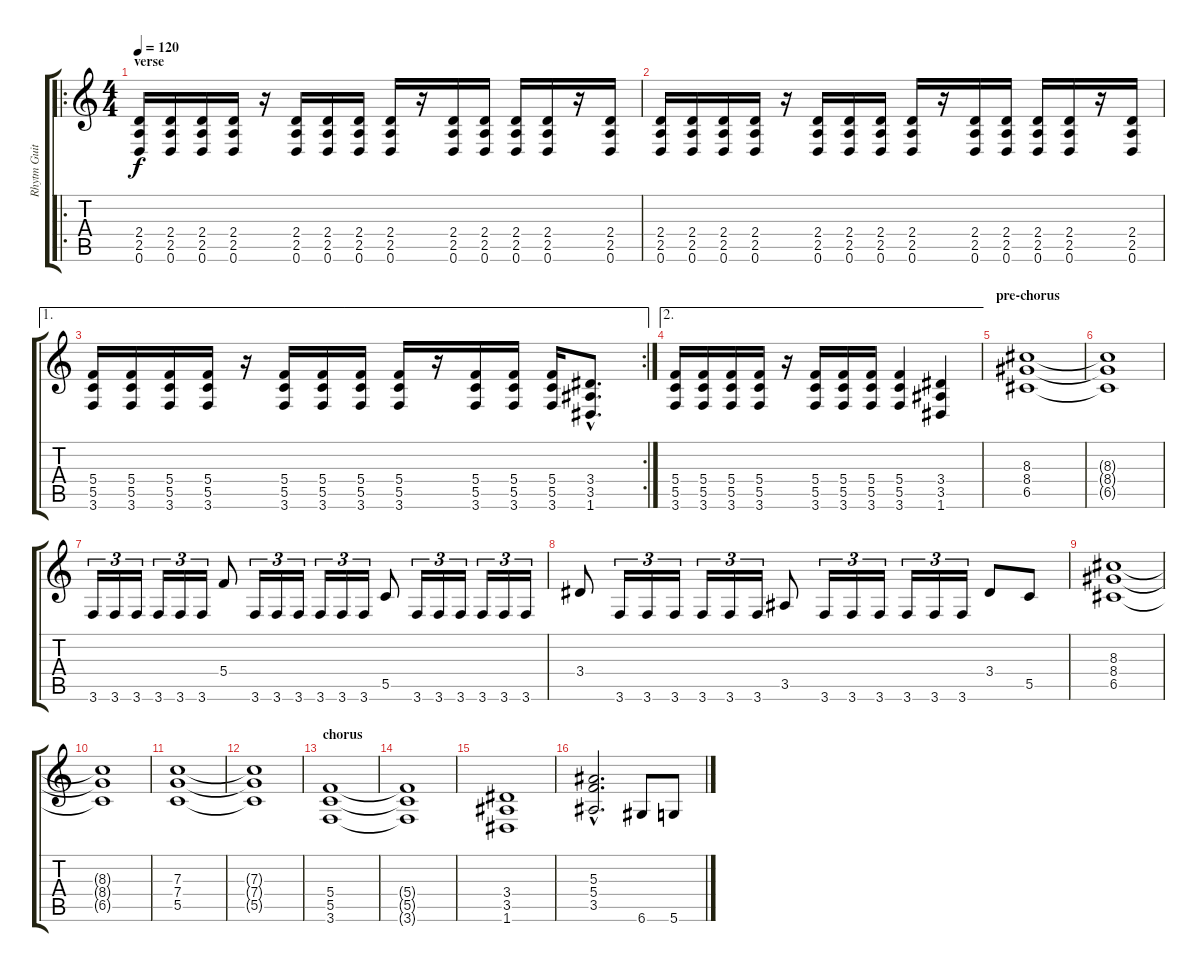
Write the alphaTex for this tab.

\track ("Rhytm Guitar" "Rhytm Guit") {instrument distortionguitar}
\staff {score tabs}
\tuning (D4 A3 F3 C3 G2 D2) {hide}
\ro
\ts (4 4)
\section ("" "verse")
\tempo 120
\clef g2
\ks c
(2.4 2.5 0.6).16{dy f} (2.4 2.5 0.6).16 (2.4 2.5 0.6).16 (2.4 2.5 0.6).16 r.16 (2.4 2.5 0.6).16 (2.4 2.5 0.6).16 (2.4 2.5 0.6).16 (2.4 2.5 0.6).16 r.16 (2.4 2.5 0.6).16 (2.4 2.5 0.6).16 (2.4 2.5 0.6).16 (2.4 2.5 0.6).16 r.16 (2.4 2.5 0.6).16 |
(2.4 2.5 0.6).16 (2.4 2.5 0.6).16 (2.4 2.5 0.6).16 (2.4 2.5 0.6).16 r.16 (2.4 2.5 0.6).16 (2.4 2.5 0.6).16 (2.4 2.5 0.6).16 (2.4 2.5 0.6).16 r.16 (2.4 2.5 0.6).16 (2.4 2.5 0.6).16 (2.4 2.5 0.6).16 (2.4 2.5 0.6).16 r.16 (2.4 2.5 0.6).16 |
\ae 1
\rc 2
(5.4 5.5 3.6).16 (5.4 5.5 3.6).16 (5.4 5.5 3.6).16 (5.4 5.5 3.6).16 r.16 (5.4 5.5 3.6).16 (5.4 5.5 3.6).16 (5.4 5.5 3.6).16 (5.4 5.5 3.6).16 r.16 (5.4 5.5 3.6).16 (5.4 5.5 3.6).16 (5.4 5.5 3.6).16 (3.4{hac} 3.5{hac} 1.6{hac}).8{d} |
\ae 2
(5.4 5.5 3.6).16 (5.4 5.5 3.6).16 (5.4 5.5 3.6).16 (5.4 5.5 3.6).16 r.16 (5.4 5.5 3.6).16 (5.4 5.5 3.6).16 (5.4 5.5 3.6).16 (5.4 5.5 3.6).4 (3.4 3.5 1.6).4 |
\section ("" "pre-chorus")
(8.3 8.4 6.5).1 |
(8.3{t} 8.4{t} 6.5{t}).1 |
3.6.16{tu (3 2)} 3.6.16{tu (3 2)} 3.6.16{tu (3 2)} 3.6.16{tu (3 2)} 3.6.16{tu (3 2)} 3.6.16{tu (3 2)} 5.4.8 3.6.16{tu (3 2)} 3.6.16{tu (3 2)} 3.6.16{tu (3 2)} 3.6.16{tu (3 2)} 3.6.16{tu (3 2)} 3.6.16{tu (3 2)} 5.5.8 3.6.16{tu (3 2)} 3.6.16{tu (3 2)} 3.6.16{tu (3 2)} 3.6.16{tu (3 2)} 3.6.16{tu (3 2)} 3.6.16{tu (3 2)} |
3.4.8 3.6.16{tu (3 2)} 3.6.16{tu (3 2)} 3.6.16{tu (3 2)} 3.6.16{tu (3 2)} 3.6.16{tu (3 2)} 3.6.16{tu (3 2)} 3.5.8 3.6.16{tu (3 2)} 3.6.16{tu (3 2)} 3.6.16{tu (3 2)} 3.6.16{tu (3 2)} 3.6.16{tu (3 2)} 3.6.16{tu (3 2)} 3.4.8 5.5.8 |
(8.3 8.4 6.5).1 |
(8.3{t} 8.4{t} 6.5{t}).1 |
(7.3 7.4 5.5).1 |
(7.3{t} 7.4{t} 5.5{t}).1 |
\section ("" "chorus")
(5.4 5.5 3.6).1 |
(5.4{t} 5.5{t} 3.6{t}).1 |
(3.4 3.5 1.6).1 |
(5.3{hac} 5.4{hac} 3.5{hac}).2{d} 6.6.8 5.6.8
